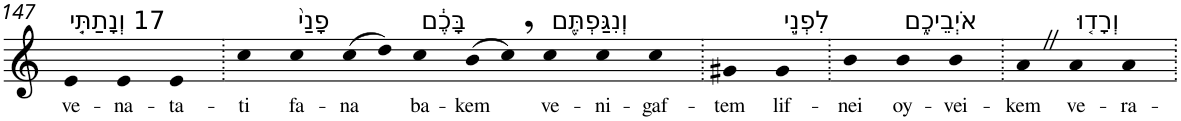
**kern	**text
*part1	*part1
*staff1	*staff1
*I"Piano	*
*I'Pno	*
!!LO:PB:g=z
*clefG2	*
*k[]	*
=147	=147
!LO:TX:a:t=17 וְנָתַתִּ֤י	!
!	!LO:LY:b
4e	ve-
!	!LO:LY:b
4e	-na-
!	!LO:LY:b
4e	-ta-
=148.	=148.
!	!LO:LY:b
4cc	-ti
!LO:TX:a:t=פָנַי֙	!
!	!LO:LY:b
4cc	fa-
!	!LO:LY:b
(>8cc	-na
8dd)	.
!LO:TX:a:t=בָּכֶ֔ם	!
!	!LO:LY:b
4cc	ba-
!	!LO:LY:b
(>8b	-kem
8cc,)	.
!LO:TX:a:t=וְנִגַּפְתֶּ֖ם	!
!	!LO:LY:b
4cc	ve-
!	!LO:LY:b
4cc	-ni-
!	!LO:LY:b
4cc	-gaf-
=149.	=149.
!	!LO:LY:b
4g#X	-tem
!LO:TX:a:t=לִפְנֵ֣י	!
!	!LO:LY:b
4g#	lif-
=150.	=150.
!	!LO:LY:b
4b	-nei
!LO:TX:a:t=אֹיְבֵיכֶ֑ם	!
!	!LO:LY:b
4b	oy-
!	!LO:LY:b
4b	-vei-
=151.	=151.
!	!LO:LY:b
4aZ	-kem
!LO:TX:a:t=וְרָד֤וּ	!
!	!LO:LY:b
4a	ve-
!	!LO:LY:b
4a	-ra-
=.	=.
*-	*-
